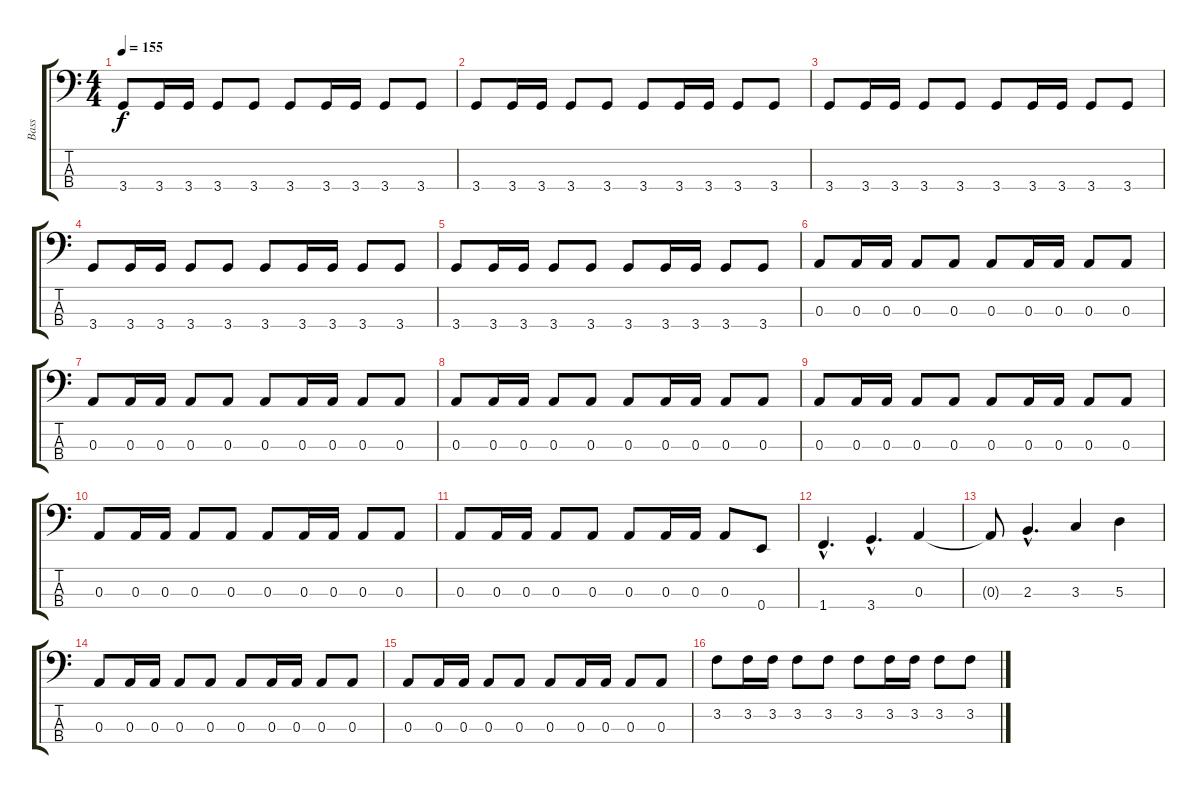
\track ("Bass" "Bass") {instrument electricbassfinger}
\staff {score tabs}
\tuning (G2 D2 A1 E1) {hide}
\ts (4 4)
\tempo 155
\clef f4
\ks c
3.4.8{dy f} 3.4.16 3.4.16 3.4.8 3.4.8 3.4.8 3.4.16 3.4.16 3.4.8 3.4.8 |
3.4.8 3.4.16 3.4.16 3.4.8 3.4.8 3.4.8 3.4.16 3.4.16 3.4.8 3.4.8 |
3.4.8 3.4.16 3.4.16 3.4.8 3.4.8 3.4.8 3.4.16 3.4.16 3.4.8 3.4.8 |
3.4.8 3.4.16 3.4.16 3.4.8 3.4.8 3.4.8 3.4.16 3.4.16 3.4.8 3.4.8 |
3.4.8 3.4.16 3.4.16 3.4.8 3.4.8 3.4.8 3.4.16 3.4.16 3.4.8 3.4.8 |
0.3.8 0.3.16 0.3.16 0.3.8 0.3.8 0.3.8 0.3.16 0.3.16 0.3.8 0.3.8 |
0.3.8 0.3.16 0.3.16 0.3.8 0.3.8 0.3.8 0.3.16 0.3.16 0.3.8 0.3.8 |
0.3.8 0.3.16 0.3.16 0.3.8 0.3.8 0.3.8 0.3.16 0.3.16 0.3.8 0.3.8 |
0.3.8 0.3.16 0.3.16 0.3.8 0.3.8 0.3.8 0.3.16 0.3.16 0.3.8 0.3.8 |
0.3.8 0.3.16 0.3.16 0.3.8 0.3.8 0.3.8 0.3.16 0.3.16 0.3.8 0.3.8 |
0.3.8 0.3.16 0.3.16 0.3.8 0.3.8 0.3.8 0.3.16 0.3.16 0.3.8 0.4.8 |
1.4{hac}.4{d} 3.4{hac}.4{d} 0.3.4 |
0.3{t}.8 2.3{hac}.4{d} 3.3.4 5.3.4 |
0.3.8 0.3.16 0.3.16 0.3.8 0.3.8 0.3.8 0.3.16 0.3.16 0.3.8 0.3.8 |
0.3.8 0.3.16 0.3.16 0.3.8 0.3.8 0.3.8 0.3.16 0.3.16 0.3.8 0.3.8 |
3.2.8 3.2.16 3.2.16 3.2.8 3.2.8 3.2.8 3.2.16 3.2.16 3.2.8 3.2.8
